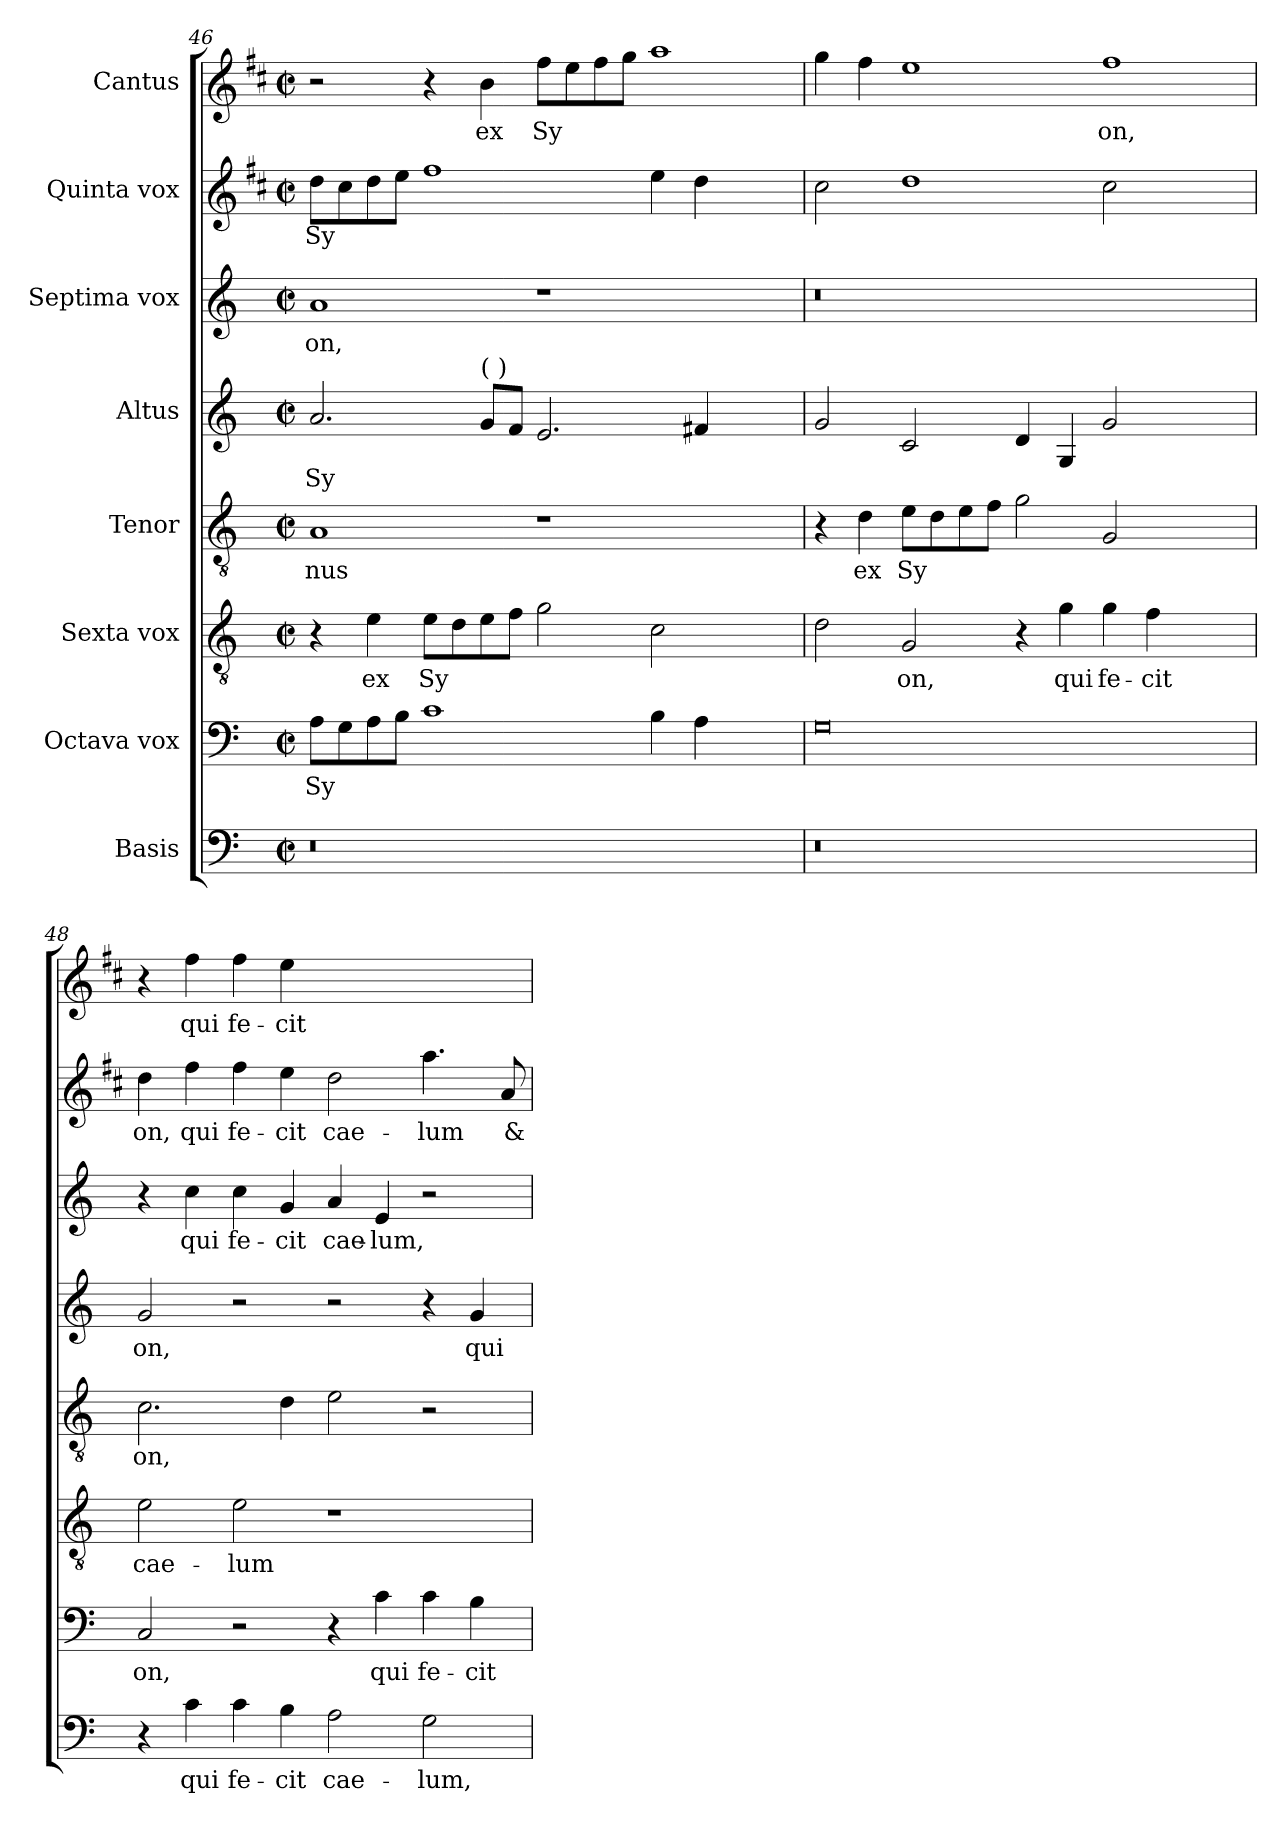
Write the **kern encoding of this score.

**kern	**text	**kern	**text	**kern	**text	**kern	**text	**kern	**text	**kern	**text	**kern	**text	**kern	**text
*part8	*part8	*part7	*part7	*part6	*part6	*part5	*part5	*part4	*part4	*part3	*part3	*part2	*part2	*part1	*part1
*staff8	*staff8	*staff7	*staff7	*staff6	*staff6	*staff5	*staff5	*staff4	*staff4	*staff3	*staff3	*staff2	*staff2	*staff1	*staff1
*I"Basis	*	*I"Octava vox	*	*I"Sexta vox	*	*I"Tenor	*	*I"Altus	*	*I"Septima vox	*	*I"Quinta vox	*	*I"Cantus	*
!!LO:LB:g=z
*clefF4	*	*clefF4	*	*clefGv2	*	*clefGv2	*	*clefG2	*	*clefG2	*	*clefG2	*	*clefG2	*
*	*	*	*	*	*	*	*	*	*	*	*	*ITrd1c2	*	*ITrd1c2	*
*k[]	*	*k[]	*	*k[]	*	*k[]	*	*k[]	*	*k[]	*	*k[]	*	*k[]	*
*C:	*	*C:	*	*C:	*	*C:	*	*C:	*	*C:	*	*C:	*	*C:	*
*M4/2	*	*M4/2	*	*M4/2	*	*M4/2	*	*M4/2	*	*M4/2	*	*M4/2	*	*M4/2	*
*met(c|)	*	*met(c|)	*	*met(c|)	*	*met(c|)	*	*met(c|)	*	*met(c|)	*	*met(c|)	*	*met(c|)	*
=46	=46	=46	=46	=46	=46	=46	=46	=46	=46	=46	=46	=46	=46	=46	=46
!	!	!	!LO:LY:b	!	!	!	!LO:LY:b	!	!LO:LY:b	!	!LO:LY:b	!	!LO:LY:b	!	!
0r	.	8AL	Sy	4r	.	1A	-nus	2.a	Sy	1a	on,	8ccL	Sy	2r	.
.	.	8G	.	.	.	.	.	.	.	.	.	8b	.	.	.
!	!	!	!	!	!LO:LY:b	!	!	!	!	!	!	!	!	!	!
.	.	8A	.	4e	ex	.	.	.	.	.	.	8cc	.	.	.
.	.	8BJ	.	.	.	.	.	.	.	.	.	8ddJ	.	.	.
!	!	!	!	!	!LO:LY:b	!	!	!	!	!	!	!	!	!	!
.	.	1c	.	8eL	Sy	.	.	.	.	.	.	1ee	.	4r	.
.	.	.	.	8d	.	.	.	.	.	.	.	.	.	.	.
!	!	!	!	!	!	!	!	!LO:TX:a:t=(  )	!	!	!	!	!	!	!
!	!	!	!	!	!	!	!	!	!	!	!	!	!	!	!LO:LY:b
.	.	.	.	8e	.	.	.	8gL	.	.	.	.	.	4a	ex
.	.	.	.	8fJ	.	.	.	8fJ	.	.	.	.	.	.	.
!	!	!	!	!	!	!	!	!	!	!	!	!	!	!	!LO:LY:b
.	.	.	.	2g	.	1r	.	2.e	.	1r	.	.	.	8eeL	Sy
.	.	.	.	.	.	.	.	.	.	.	.	.	.	8dd	.
.	.	.	.	.	.	.	.	.	.	.	.	.	.	8ee	.
.	.	.	.	.	.	.	.	.	.	.	.	.	.	8ffJ	.
.	.	4B	.	2c	.	.	.	.	.	.	.	4dd	.	1gg	.
.	.	4A	.	.	.	.	.	4f#X	.	.	.	4cc	.	.	.
2ryy	.	2ryy	.	2ryy	.	2ryy	.	2ryy	.	2ryy	.	2ryy	.	.	.
=47	=47	=47	=47	=47	=47	=47	=47	=47	=47	=47	=47	=47	=47	=47	=47
0r	.	0G	.	2d	.	4r	.	2g	.	0r	.	2b	.	4ff	.
!	!	!	!	!	!	!	!LO:LY:b	!	!	!	!	!	!	!	!
.	.	.	.	.	.	4d	ex	.	.	.	.	.	.	4ee	.
!	!	!	!	!	!LO:LY:b	!	!LO:LY:b	!	!	!	!	!	!	!	!
.	.	.	.	2G	on,	8eL	Sy	2c	.	.	.	1cc	.	1dd	.
.	.	.	.	.	.	8d	.	.	.	.	.	.	.	.	.
.	.	.	.	.	.	8e	.	.	.	.	.	.	.	.	.
.	.	.	.	.	.	8fJ	.	.	.	.	.	.	.	.	.
.	.	.	.	4r	.	2g	.	4d	.	.	.	.	.	.	.
!	!	!	!	!	!LO:LY:b	!	!	!	!	!	!	!	!	!	!
.	.	.	.	4g	qui	.	.	4G	.	.	.	.	.	.	.
!	!	!	!	!	!LO:LY:b	!	!	!	!LO:LY:b	!	!	!	!	!	!LO:LY:b
.	.	.	.	4g	fe-	2G	.	2g	-	.	.	2b	.	1ee	on,
!	!	!	!	!	!LO:LY:b	!	!	!	!	!	!	!	!	!	!
.	.	.	.	4f	-cit	.	.	.	.	.	.	.	.	.	.
2ryy	.	2ryy	.	2ryy	.	2ryy	.	2ryy	.	2ryy	.	2ryy	.	.	.
=48	=48	=48	=48	=48	=48	=48	=48	=48	=48	=48	=48	=48	=48	=48	=48
!	!	!	!LO:LY:b	!	!LO:LY:b	!	!LO:LY:b	!	!LO:LY:b	!	!	!	!LO:LY:b	!	!
4r	.	2C	on,	2e	cae-	2.c	on,	2g	on,	4r	.	4cc	on,	4r	.
!	!LO:LY:b	!	!	!	!	!	!	!	!	!	!LO:LY:b	!	!LO:LY:b	!	!LO:LY:b
4c	qui	.	.	.	.	.	.	.	.	4cc	qui	4ee	qui	4ee	qui
!	!LO:LY:b	!	!	!	!LO:LY:b	!	!	!	!	!	!LO:LY:b	!	!LO:LY:b	!	!LO:LY:b
4c	fe-	2r	.	2e	-lum	.	.	2r	.	4cc	fe-	4ee	fe-	4ee	fe-
!	!LO:LY:b	!	!	!	!	!	!	!	!	!	!LO:LY:b	!	!LO:LY:b	!	!LO:LY:b
4B	-cit	.	.	.	.	4d	.	.	.	4g	-cit	4dd	-cit	4dd	-cit
!	!LO:LY:b	!	!	!	!	!	!	!	!	!	!LO:LY:b	!	!LO:LY:b	!	!
2A	cae-	4r	.	1r	.	2e	.	2r	.	4a	cae-	2cc	cae-	1ryy	.
!	!	!	!LO:LY:b	!	!	!	!	!	!	!	!LO:LY:b	!	!	!	!
.	.	4c	qui	.	.	.	.	.	.	4e	-lum,	.	.	.	.
!	!LO:LY:b	!	!LO:LY:b	!	!	!	!	!	!	!	!	!	!LO:LY:b	!	!
2G	-lum,	4c	fe-	.	.	2r	.	4r	.	2r	.	4.gg	-lum	.	.
!	!	!	!LO:LY:b	!	!	!	!	!	!LO:LY:b	!	!	!	!	!	!
.	.	4B	-cit	.	.	.	.	4g	qui	.	.	.	.	.	.
!	!	!	!	!	!	!	!	!	!	!	!	!	!LO:LY:b	!	!
.	.	.	.	.	.	.	.	.	.	.	.	8g	&	.	.
=	=	=	=	=	=	=	=	=	=	=	=	=	=	=	=
*-	*-	*-	*-	*-	*-	*-	*-	*-	*-	*-	*-	*-	*-	*-	*-
